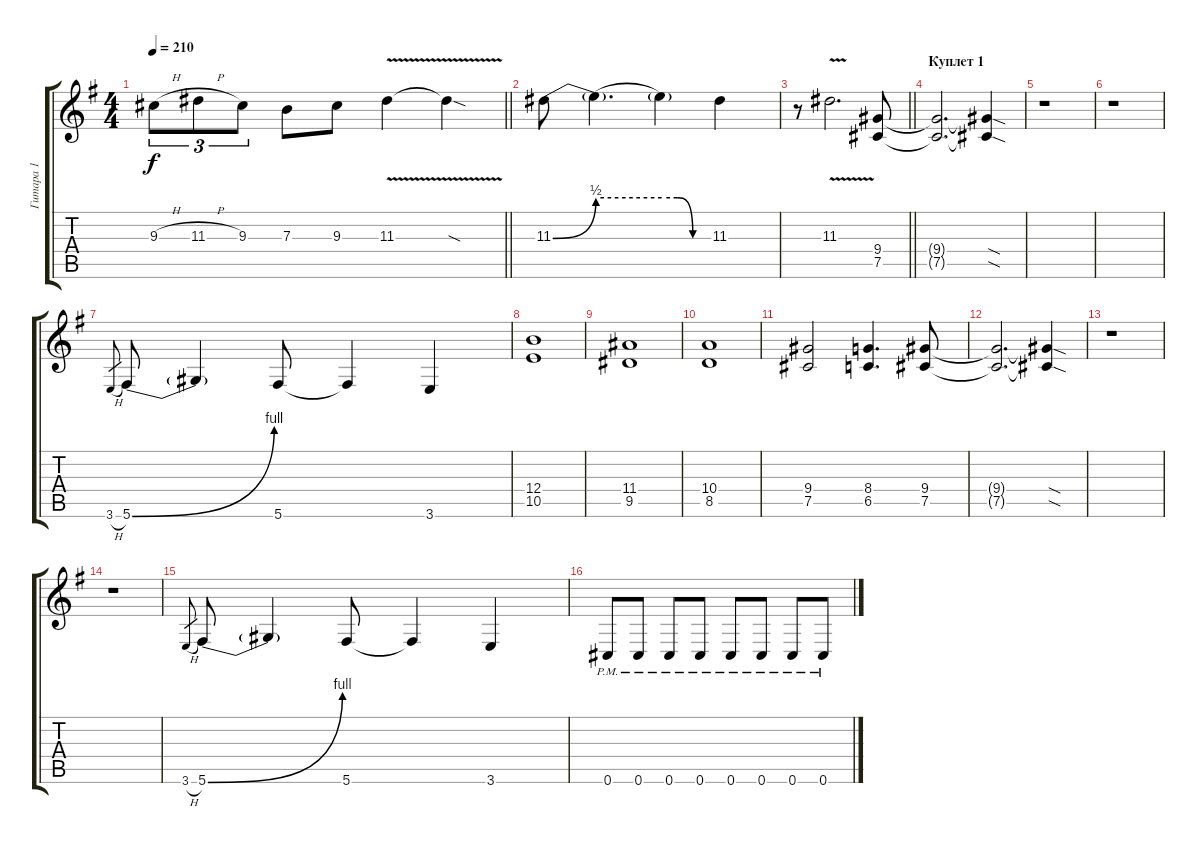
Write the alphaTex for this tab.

\track ("Гитара 1" "Гитара 1") {instrument distortionguitar}
\staff {score tabs}
\tuning (Db4 Ab3 E3 B2 Gb2 Db2) {hide}
\ts (4 4)
\tempo 210
\clef g2
\barLineRight lightlight
\ks g
9.3{h}.8{tu (3 2) dy f} 11.3{h}.8{tu (3 2)} 9.3.8{tu (3 2)} 7.3.8 9.3.8 11.3{v}.4 11.3{sod t}.4 |
11.3{be (bend 0 0 60 2)}.8 11.3{be (hold 0 2 60 2) t}.4{d} 11.3{be (custom 0 2 20 2 40 0 60 0) t}.4 11.3.4 |
\barLineRight lightlight
r.8 11.3{v}.2{d} (9.4 7.5).8 |
\section ("" "Куплет 1")
(9.4{t} 7.5{t}).2{d} (9.4{sod t} 7.5{sod t}).4 |
r.1 |
r.1 |
3.6{h}.8{gr} 5.6{be (bend 0 0 60 4)}.8 5.6{t}.4 5.6.8 5.6{t}.4 3.6.4 |
(12.4 10.5).1 |
(11.4 9.5).1 |
(10.4 8.5).1 |
(9.4 7.5).2 (8.4 6.5).4{d} (9.4 7.5).8 |
(9.4{t} 7.5{t}).2{d} (9.4{sod t} 7.5{sod t}).4 |
r.1 |
r.1 |
3.6{h}.8{gr} 5.6{be (bend 0 0 60 4)}.8 5.6{t}.4 5.6.8 5.6{t}.4 3.6.4 |
0.6{pm}.8 0.6{pm}.8 0.6{pm}.8 0.6{pm}.8 0.6{pm}.8 0.6{pm}.8 0.6{pm}.8 0.6{pm}.8
